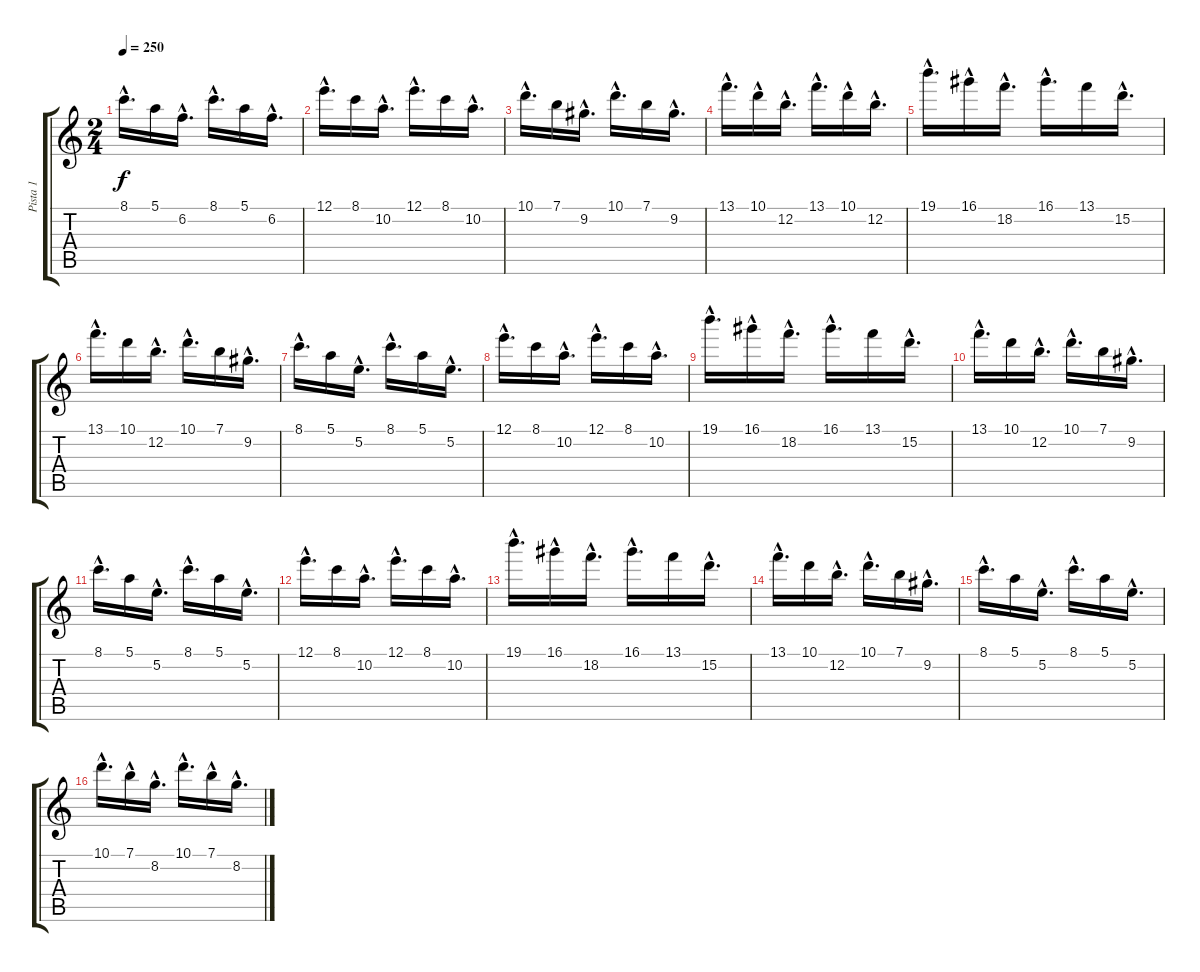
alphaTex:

\track ("Pista 1" "Pista 1") {instrument acousticguitarnylon}
\staff {score tabs}
\tuning (E4 B3 G3 D3 A2 E2) {hide}
\ts (2 4)
\tempo 250
\clef g2
\ks c
8.1{hac}.16{d dy f} 5.1.16 6.2{hac}.16{d} 8.1{hac}.16{d} 5.1.16 6.2{hac}.16{d} |
12.1{hac}.16{d} 8.1.16 10.2{hac}.16{d} 12.1{hac}.16{d} 8.1.16 10.2{hac}.16{d} |
10.1{hac}.16{d} 7.1.16 9.2{hac}.16{d} 10.1{hac}.16{d} 7.1.16 9.2{hac}.16{d} |
13.1{hac}.16{d} 10.1{hac}.16 12.2{hac}.16{d} 13.1{hac}.16{d} 10.1{hac}.16 12.2{hac}.16{d} |
19.1{hac}.16{d} 16.1{hac}.16 18.2{hac}.16{d} 16.1{hac}.16{d} 13.1.16 15.2{hac}.16{d} |
13.1{hac}.16{d} 10.1.16 12.2{hac}.16{d} 10.1{hac}.16{d} 7.1.16 9.2{hac}.16{d} |
8.1{hac}.16{d} 5.1.16 5.2{hac}.16{d} 8.1{hac}.16{d} 5.1.16 5.2{hac}.16{d} |
12.1{hac}.16{d} 8.1.16 10.2{hac}.16{d} 12.1{hac}.16{d} 8.1.16 10.2{hac}.16{d} |
19.1{hac}.16{d} 16.1{hac}.16 18.2{hac}.16{d} 16.1{hac}.16{d} 13.1.16 15.2{hac}.16{d} |
13.1{hac}.16{d} 10.1.16 12.2{hac}.16{d} 10.1{hac}.16{d} 7.1.16 9.2{hac}.16{d} |
8.1{hac}.16{d} 5.1.16 5.2{hac}.16{d} 8.1{hac}.16{d} 5.1.16 5.2{hac}.16{d} |
12.1{hac}.16{d} 8.1.16 10.2{hac}.16{d} 12.1{hac}.16{d} 8.1.16 10.2{hac}.16{d} |
19.1{hac}.16{d} 16.1{hac}.16 18.2{hac}.16{d} 16.1{hac}.16{d} 13.1.16 15.2{hac}.16{d} |
13.1{hac}.16{d} 10.1.16 12.2{hac}.16{d} 10.1{hac}.16{d} 7.1.16 9.2{hac}.16{d} |
8.1{hac}.16{d} 5.1.16 5.2{hac}.16{d} 8.1{hac}.16{d} 5.1.16 5.2{hac}.16{d} |
10.1{hac}.16{d} 7.1{hac}.16 8.2{hac}.16{d} 10.1{hac}.16{d} 7.1{hac}.16 8.2{hac}.16{d}
